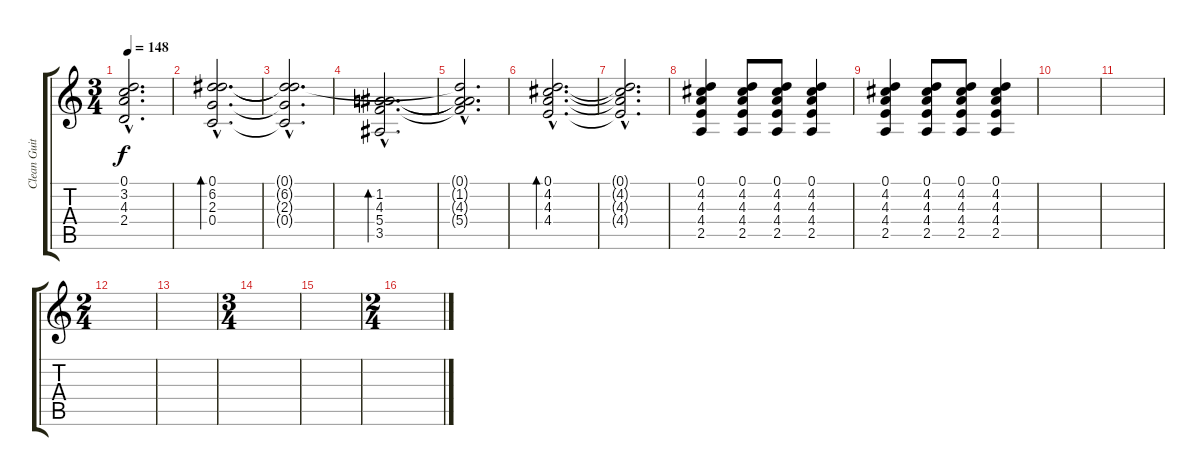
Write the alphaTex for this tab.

\track ("Clean Guitar Fills" "Clean Guit") {instrument electricguitarclean}
\staff {score tabs}
\tuning (D4 A3 F3 C3 G2 C2) {hide}
\ts (3 4)
\tempo 148
\clef g2
\ks c
(0.1{hac t} 3.2{hac t} 4.3{hac t} 2.4{hac t}).2{d dy f} |
(0.1{hac} 6.2{hac} 2.3{hac} 0.4{hac}).2{d bd 240} |
(0.1{hac t} 6.2{hac t} 2.3{hac t} 0.4{hac t}).2{d} |
(1.2{hac} 4.3{hac} 5.4{hac} 3.5{hac}).2{d bd 240} |
(0.1{hac t} 1.2{hac t} 4.3{hac t} 5.4{hac t}).2{d} |
(0.1{hac} 4.2{hac} 4.3{hac} 4.4{hac}).2{d bd 240} |
(0.1{hac t} 4.2{hac t} 4.3{hac t} 4.4{hac t}).2{d} |
(0.1 4.2 4.3 4.4 2.5).4 (0.1 4.2 4.3 4.4 2.5).8 (0.1 4.2 4.3 4.4 2.5).8 (0.1 4.2 4.3 4.4 2.5).4 |
(0.1 4.2 4.3 4.4 2.5).4 (0.1 4.2 4.3 4.4 2.5).8 (0.1 4.2 4.3 4.4 2.5).8 (0.1 4.2 4.3 4.4 2.5).4 |
|
|
\ts (2 4)
|
|
\ts (3 4)
|
|
\ts (2 4)
